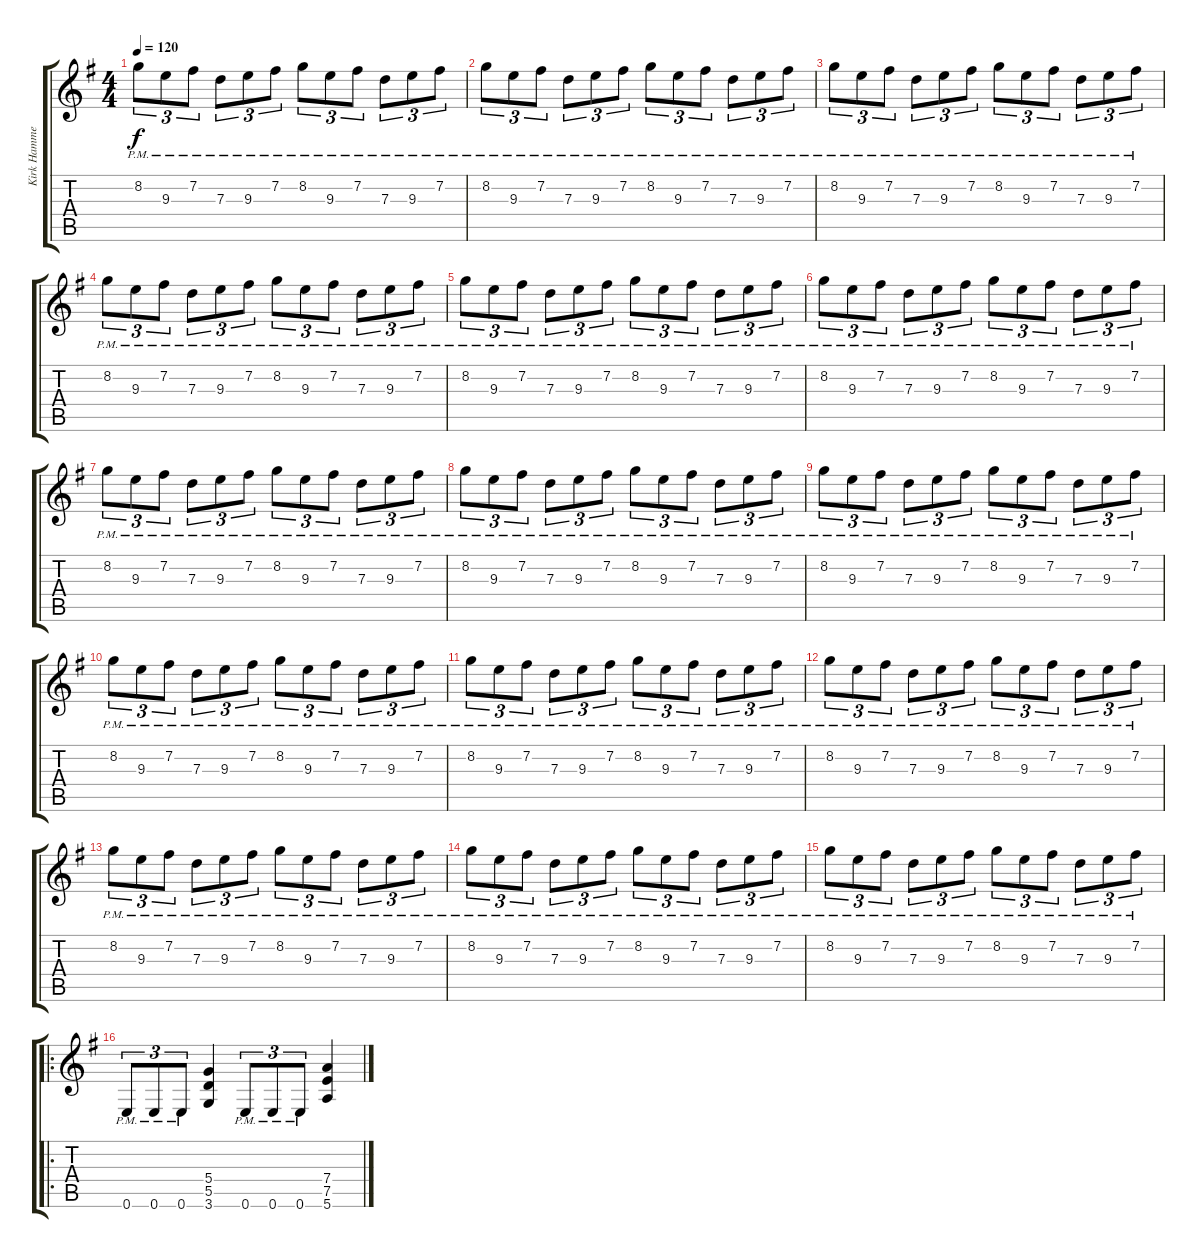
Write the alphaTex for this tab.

\track ("Kirk Hammett" "Kirk Hamme") {instrument distortionguitar}
\staff {score tabs}
\tuning (E4 B3 G3 D3 A2 E2) {hide}
\ts (4 4)
\tempo 120
\clef g2
\ks eminor
8.2{pm}.8{tu (3 2) dy f} 9.3{pm}.8{tu (3 2)} 7.2{pm}.8{tu (3 2)} 7.3{pm}.8{tu (3 2)} 9.3{pm}.8{tu (3 2)} 7.2{pm}.8{tu (3 2)} 8.2{pm}.8{tu (3 2)} 9.3{pm}.8{tu (3 2)} 7.2{pm}.8{tu (3 2)} 7.3{pm}.8{tu (3 2)} 9.3{pm}.8{tu (3 2)} 7.2{pm}.8{tu (3 2)} |
8.2{pm}.8{tu (3 2)} 9.3{pm}.8{tu (3 2)} 7.2{pm}.8{tu (3 2)} 7.3{pm}.8{tu (3 2)} 9.3{pm}.8{tu (3 2)} 7.2{pm}.8{tu (3 2)} 8.2{pm}.8{tu (3 2)} 9.3{pm}.8{tu (3 2)} 7.2{pm}.8{tu (3 2)} 7.3{pm}.8{tu (3 2)} 9.3{pm}.8{tu (3 2)} 7.2{pm}.8{tu (3 2)} |
8.2{pm}.8{tu (3 2)} 9.3{pm}.8{tu (3 2)} 7.2{pm}.8{tu (3 2)} 7.3{pm}.8{tu (3 2)} 9.3{pm}.8{tu (3 2)} 7.2{pm}.8{tu (3 2)} 8.2{pm}.8{tu (3 2)} 9.3{pm}.8{tu (3 2)} 7.2{pm}.8{tu (3 2)} 7.3{pm}.8{tu (3 2)} 9.3{pm}.8{tu (3 2)} 7.2{pm}.8{tu (3 2)} |
8.2{pm}.8{tu (3 2)} 9.3{pm}.8{tu (3 2)} 7.2{pm}.8{tu (3 2)} 7.3{pm}.8{tu (3 2)} 9.3{pm}.8{tu (3 2)} 7.2{pm}.8{tu (3 2)} 8.2{pm}.8{tu (3 2)} 9.3{pm}.8{tu (3 2)} 7.2{pm}.8{tu (3 2)} 7.3{pm}.8{tu (3 2)} 9.3{pm}.8{tu (3 2)} 7.2{pm}.8{tu (3 2)} |
8.2{pm}.8{tu (3 2)} 9.3{pm}.8{tu (3 2)} 7.2{pm}.8{tu (3 2)} 7.3{pm}.8{tu (3 2)} 9.3{pm}.8{tu (3 2)} 7.2{pm}.8{tu (3 2)} 8.2{pm}.8{tu (3 2)} 9.3{pm}.8{tu (3 2)} 7.2{pm}.8{tu (3 2)} 7.3{pm}.8{tu (3 2)} 9.3{pm}.8{tu (3 2)} 7.2{pm}.8{tu (3 2)} |
8.2{pm}.8{tu (3 2)} 9.3{pm}.8{tu (3 2)} 7.2{pm}.8{tu (3 2)} 7.3{pm}.8{tu (3 2)} 9.3{pm}.8{tu (3 2)} 7.2{pm}.8{tu (3 2)} 8.2{pm}.8{tu (3 2)} 9.3{pm}.8{tu (3 2)} 7.2{pm}.8{tu (3 2)} 7.3{pm}.8{tu (3 2)} 9.3{pm}.8{tu (3 2)} 7.2{pm}.8{tu (3 2)} |
8.2{pm}.8{tu (3 2)} 9.3{pm}.8{tu (3 2)} 7.2{pm}.8{tu (3 2)} 7.3{pm}.8{tu (3 2)} 9.3{pm}.8{tu (3 2)} 7.2{pm}.8{tu (3 2)} 8.2{pm}.8{tu (3 2)} 9.3{pm}.8{tu (3 2)} 7.2{pm}.8{tu (3 2)} 7.3{pm}.8{tu (3 2)} 9.3{pm}.8{tu (3 2)} 7.2{pm}.8{tu (3 2)} |
8.2{pm}.8{tu (3 2)} 9.3{pm}.8{tu (3 2)} 7.2{pm}.8{tu (3 2)} 7.3{pm}.8{tu (3 2)} 9.3{pm}.8{tu (3 2)} 7.2{pm}.8{tu (3 2)} 8.2{pm}.8{tu (3 2)} 9.3{pm}.8{tu (3 2)} 7.2{pm}.8{tu (3 2)} 7.3{pm}.8{tu (3 2)} 9.3{pm}.8{tu (3 2)} 7.2{pm}.8{tu (3 2)} |
8.2{pm}.8{tu (3 2)} 9.3{pm}.8{tu (3 2)} 7.2{pm}.8{tu (3 2)} 7.3{pm}.8{tu (3 2)} 9.3{pm}.8{tu (3 2)} 7.2{pm}.8{tu (3 2)} 8.2{pm}.8{tu (3 2)} 9.3{pm}.8{tu (3 2)} 7.2{pm}.8{tu (3 2)} 7.3{pm}.8{tu (3 2)} 9.3{pm}.8{tu (3 2)} 7.2{pm}.8{tu (3 2)} |
8.2{pm}.8{tu (3 2)} 9.3{pm}.8{tu (3 2)} 7.2{pm}.8{tu (3 2)} 7.3{pm}.8{tu (3 2)} 9.3{pm}.8{tu (3 2)} 7.2{pm}.8{tu (3 2)} 8.2{pm}.8{tu (3 2)} 9.3{pm}.8{tu (3 2)} 7.2{pm}.8{tu (3 2)} 7.3{pm}.8{tu (3 2)} 9.3{pm}.8{tu (3 2)} 7.2{pm}.8{tu (3 2)} |
8.2{pm}.8{tu (3 2)} 9.3{pm}.8{tu (3 2)} 7.2{pm}.8{tu (3 2)} 7.3{pm}.8{tu (3 2)} 9.3{pm}.8{tu (3 2)} 7.2{pm}.8{tu (3 2)} 8.2{pm}.8{tu (3 2)} 9.3{pm}.8{tu (3 2)} 7.2{pm}.8{tu (3 2)} 7.3{pm}.8{tu (3 2)} 9.3{pm}.8{tu (3 2)} 7.2{pm}.8{tu (3 2)} |
8.2{pm}.8{tu (3 2)} 9.3{pm}.8{tu (3 2)} 7.2{pm}.8{tu (3 2)} 7.3{pm}.8{tu (3 2)} 9.3{pm}.8{tu (3 2)} 7.2{pm}.8{tu (3 2)} 8.2{pm}.8{tu (3 2)} 9.3{pm}.8{tu (3 2)} 7.2{pm}.8{tu (3 2)} 7.3{pm}.8{tu (3 2)} 9.3{pm}.8{tu (3 2)} 7.2{pm}.8{tu (3 2)} |
8.2{pm}.8{tu (3 2) volume 0} 9.3{pm}.8{tu (3 2)} 7.2{pm}.8{tu (3 2)} 7.3{pm}.8{tu (3 2)} 9.3{pm}.8{tu (3 2)} 7.2{pm}.8{tu (3 2)} 8.2{pm}.8{tu (3 2)} 9.3{pm}.8{tu (3 2)} 7.2{pm}.8{tu (3 2)} 7.3{pm}.8{tu (3 2)} 9.3{pm}.8{tu (3 2)} 7.2{pm}.8{tu (3 2)} |
8.2{pm}.8{tu (3 2)} 9.3{pm}.8{tu (3 2)} 7.2{pm}.8{tu (3 2)} 7.3{pm}.8{tu (3 2)} 9.3{pm}.8{tu (3 2)} 7.2{pm}.8{tu (3 2)} 8.2{pm}.8{tu (3 2)} 9.3{pm}.8{tu (3 2)} 7.2{pm}.8{tu (3 2)} 7.3{pm}.8{tu (3 2)} 9.3{pm}.8{tu (3 2)} 7.2{pm}.8{tu (3 2)} |
8.2{pm}.8{tu (3 2)} 9.3{pm}.8{tu (3 2)} 7.2{pm}.8{tu (3 2)} 7.3{pm}.8{tu (3 2)} 9.3{pm}.8{tu (3 2)} 7.2{pm}.8{tu (3 2)} 8.2{pm}.8{tu (3 2)} 9.3{pm}.8{tu (3 2)} 7.2{pm}.8{tu (3 2)} 7.3{pm}.8{tu (3 2)} 9.3{pm}.8{tu (3 2)} 7.2{pm}.8{tu (3 2)} |
\ro
0.6{pm}.8{tu (3 2) volume 9} 0.6{pm}.8{tu (3 2)} 0.6{pm}.8{tu (3 2)} (5.4 5.5 3.6).4 0.6{pm}.8{tu (3 2)} 0.6{pm}.8{tu (3 2)} 0.6{pm}.8{tu (3 2)} (7.4 7.5 5.6).4
